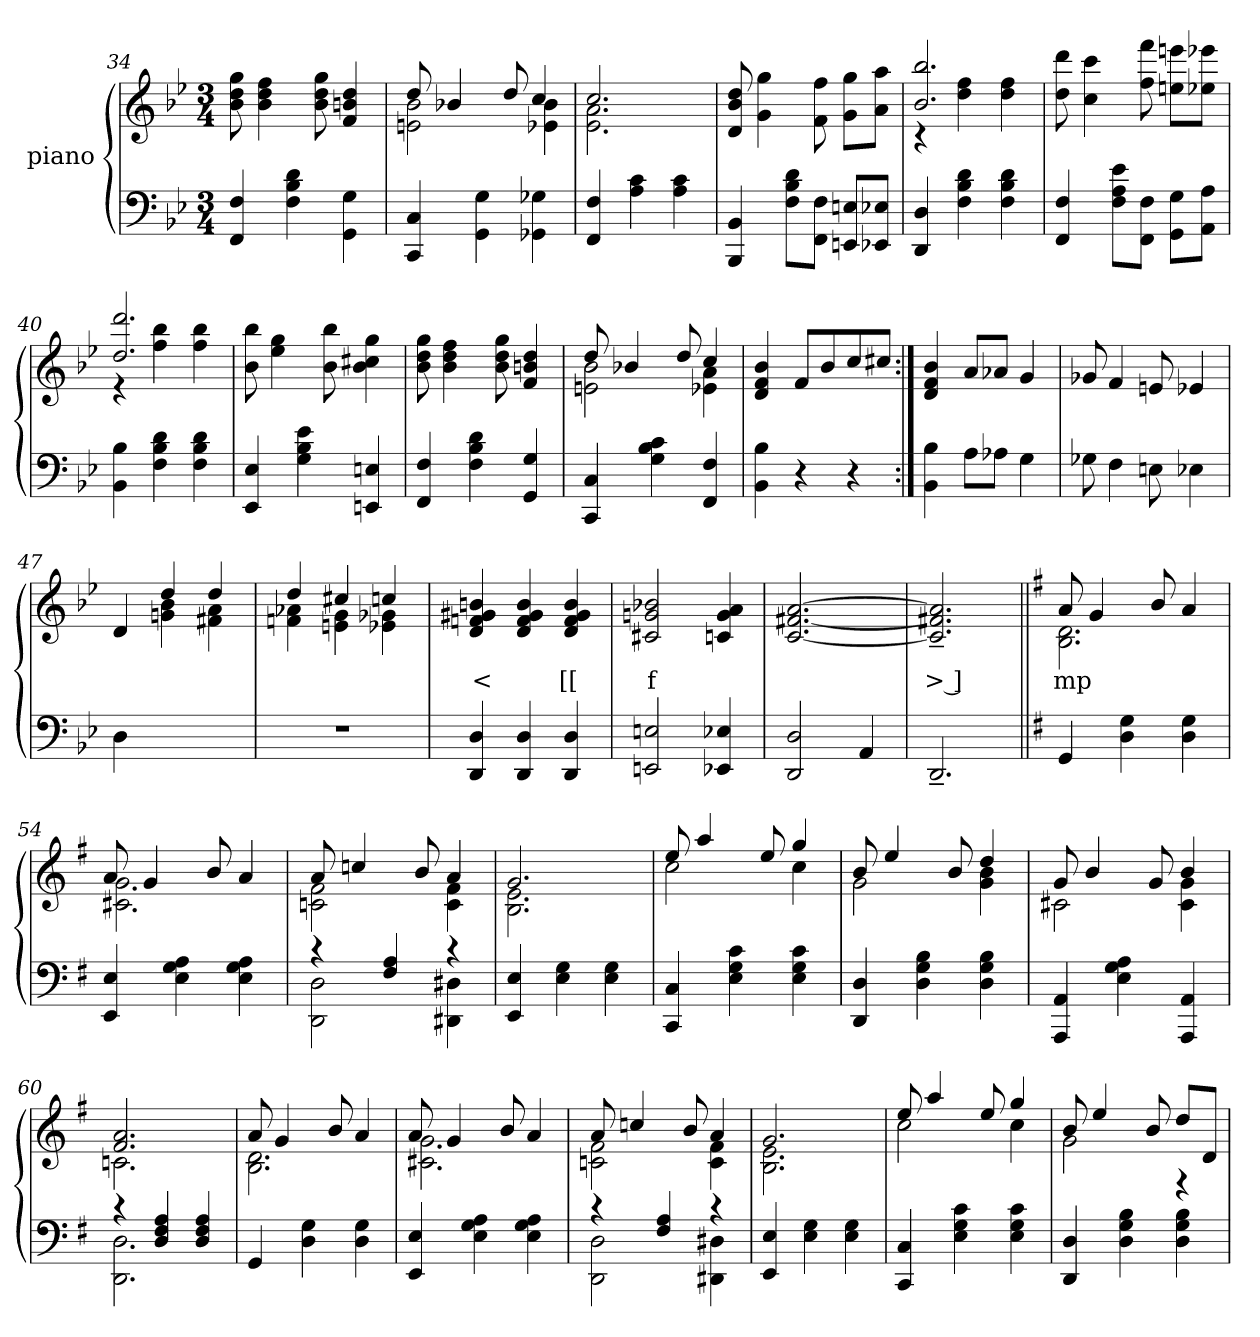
**kern	**kern	**text
*part2	*part1	*part1
*staff2	*staff1	*staff1
*	*I"piano	*
*clefF4	*clefG2	*
*k[b-e-]	*k[b-e-]	*
*M3/4	*M3/4	*
=34	=34	=34
4F 4FF	8gg 8dd 8b-	.
.	4ff 4dd 4b-	.
4d 4B- 4F	.	.
.	8gg 8dd 8b-	.
4G\ 4GG\	4dd 4bn 4f	.
=35	=35	=35
*	*^	*
4C 4CC	8dd	2b- 2en	.
.	4b-X	.	.
4G\ 4GG\	.	.	.
.	8dd	.	.
4G-X\ 4GG-X\	4cc	4b- 4e-X	.
=36	=36	=36	=36
4F 4FF	2.cc	2.a 2.e-	.
4c 4A	.	.	.
4c 4A	.	.	.
*	*v	*v	*
=37	=37	=37
4BB- 4BBB-	8dd 8b- 8d	.
.	4gg 4g	.
8d 8B- 8FL	.	.
8F 8FFJ	8ff 8f	.
8En 8EEnL	8gg 8gL	.
8E-X 8EE-XJ	8aa 8aJ	.
=38	=38	=38
*	*^	*
4D 4DD	2.bb- 2.b-	4r	.
4d 4B- 4F	.	4ff 4dd	.
4d 4B- 4F	.	4ff 4dd	.
*	*v	*v	*
=39	=39	=39
4F 4FF	8ddd 8dd	.
.	4ccc 4cc	.
8e- 8A 8FL	.	.
8F 8FFJ	8fff 8ff	.
8G 8GGL	8eeen 8eenL	.
8A 8AAJ	8eee-X 8ee-XJ	.
=40	=40	=40
*	*^	*
4B- 4BB-	2.ddd 2.dd	4r	.
4d 4B- 4F	.	4bb- 4ff	.
4d 4B- 4F	.	4bb- 4ff	.
*	*v	*v	*
=41	=41	=41
4E- 4EE-	8bb- 8b-	.
.	4gg 4ee-	.
4e- 4B- 4G	.	.
.	8bb- 8b-	.
4En 4EEn	4gg 4cc#X 4b-	.
=42	=42	=42
4F 4FF	8gg 8dd 8b-	.
.	4ff 4dd 4b-	.
4d 4B- 4F	.	.
.	8gg 8dd 8b-	.
4G 4GG	4dd 4bn 4f	.
=43	=43	=43
*	*^	*
4C 4CC	8dd	2b- 2en	.
.	4b-X	.	.
4c 4B- 4G	.	.	.
.	8dd	.	.
4F 4FF	4cc	4a 4e-X	.
*	*v	*v	*
=44	=44	=44
4B- 4BB-	4b- 4f 4d	.
4r	8fL	.
.	8b-	.
4r	8cc	.
.	8cc#XJ	.
=45:|!	=45:|!	=45:|!
4B- 4BB-	4b- 4f 4d	.
8AL	8aL	.
8A-XJ	8a-XJ	.
4G	4g	.
=46	=46	=46
8G-X	8g-X	.
4F	4f	.
8En	8en	.
4E-X	4e-X	.
=47	=47	=47
*	*^	*
4D	4d	4ryy	.
2ryy	4dd	4b- 4gn	.
.	4dd	4a 4f#X	.
=48	=48	=48	=48
2.r	4dd	4a-X 4fn	.
.	4cc#X	4g 4en	.
.	4ccn	4g-X 4e-X	.
*	*v	*v	*
=49	=49	=49
4D 4DD	4bn 4g#X 4fn 4d	<
4D 4DD	4b 4g# 4f 4d	.
4D 4DD	4b 4g# 4f 4d	[[
=50	=50	=50
2En 2EEn	2b-X 2gn 2c#X	f
4E-X 4EE-X	4a 4g 4cn	.
=51	=51	=51
2D 2DD	[2.a [2.f#X [2.c	.
4AA	.	.
=52	=52	=52
2.DD~>	2.a]~> 2.f#X]~> 2.c]~>	> ]
=53||	=53||	=53||
*k[f#]	*k[f#]	*
*	*^	*
4GG	8a	2.d 2.B	mp
.	4g	.	.
4G 4D	.	.	.
.	8b	.	.
4G 4D	4a	.	.
=54	=54	=54	=54
4E 4EE	8a	2.g 2.c#X	.
.	4g	.	.
4A 4G 4E	.	.	.
.	8b	.	.
4A 4G 4E	4a	.	.
=55	=55	=55	=55
*^	*	*	*
4r	2D 2DD	8a	2f# 2cn	.
.	.	4ccn	.	.
4A 4F#	.	.	.	.
.	.	8b	.	.
4r	4D#X 4DD#X	4a	4f# 4c	.
*v	*v	*	*	*
=56	=56	=56	=56
4E 4EE	2.g	2.e 2.B	.
4G 4E	.	.	.
4G 4E	.	.	.
=57	=57	=57	=57
4C 4CC	8ee	2cc	.
.	4aa	.	.
4c 4G 4E	.	.	.
.	8ee	.	.
4c 4G 4E	4gg	4cc	.
=58	=58	=58	=58
4D 4DD	8b	2g	.
.	4ee	.	.
4B 4G 4D	.	.	.
.	8b	.	.
4B 4G 4D	4dd	4b 4g	.
=59	=59	=59	=59
4AA 4AAA	8g	2c#X	.
.	4b	.	.
4A 4G 4E	.	.	.
.	8g	.	.
4AA 4AAA	4b	4g 4c#	.
=60	=60	=60	=60
*^	*	*	*
4r	2.D 2.DD	2.a 2.f#	2.cn	.
4A 4F# 4D	.	.	.	.
4A 4F# 4D	.	.	.	.
*v	*v	*	*	*
=61	=61	=61	=61
4GG	8a	2.d 2.B	.
.	4g	.	.
4G 4D	.	.	.
.	8b	.	.
4G 4D	4a	.	.
=62	=62	=62	=62
4E 4EE	8a	2.g 2.c#X	.
.	4g	.	.
4A 4G 4E	.	.	.
.	8b	.	.
4A 4G 4E	4a	.	.
=63	=63	=63	=63
*^	*	*	*
4r	2D 2DD	8a	2f# 2cn	.
.	.	4ccn	.	.
4A 4F#	.	.	.	.
.	.	8b	.	.
4r	4D#X 4DD#X	4a	4f# 4c	.
*v	*v	*	*	*
=64	=64	=64	=64
4E 4EE	2.g	2.B 2.e	.
4G 4E	.	.	.
4G 4E	.	.	.
=65	=65	=65	=65
4C 4CC	8ee	2cc	.
.	4aa	.	.
4c 4G 4E	.	.	.
.	8ee	.	.
4c 4G 4E	4gg	4cc	.
=66	=66	=66	=66
4D 4DD	8b	2g	.
.	4ee	.	.
4B 4G 4D	.	.	.
.	8b	.	.
4B 4G 4D	8ddL	4r	.
.	8dJ	.	.
*	*v	*v	*
=	=	=
*-	*-	*-
